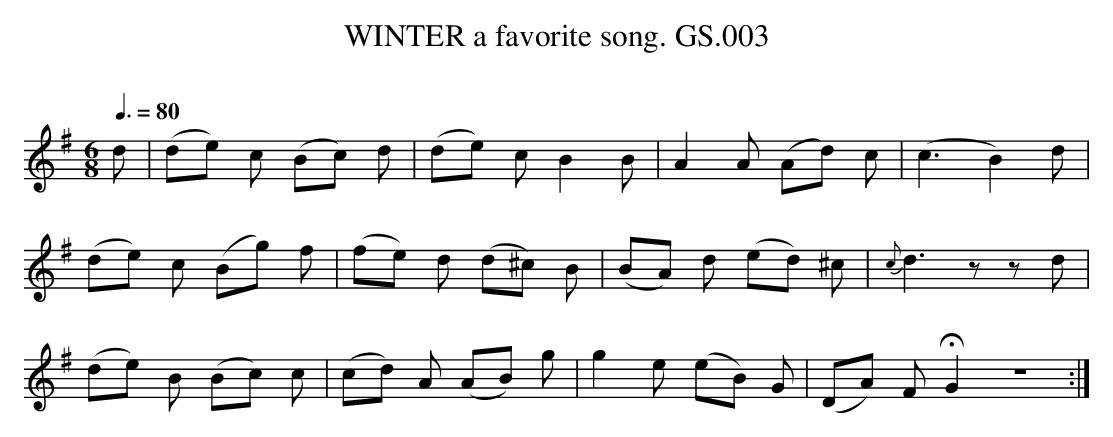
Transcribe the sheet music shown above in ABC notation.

X:1
T:WINTER a favorite song. GS.003
M:6/8
L:1/8
Q:3/8=80
O:
K:G
d| (de) c (Bc) d | (de) cB2 B |  A2 A (Ad) c | (c3B2) d |
(de) c (Bg) f | (fe) d (d^c) B | (BA) d (ed) ^c | {c} d3 zz d |
(de) B (Bc) c | (cd) A (AB) g | g2 e (eB) G | (DA) F H G2 Z :|
